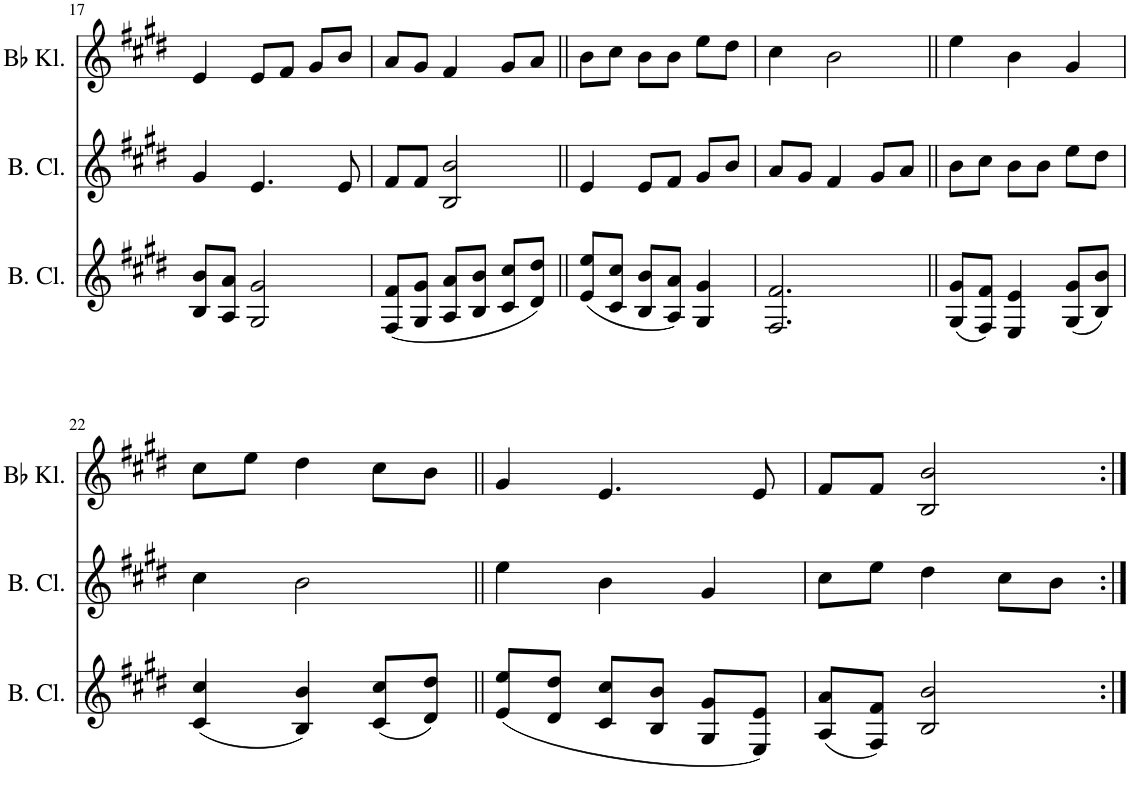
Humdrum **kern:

**kern	**kern	**kern
*part3	*part2	*part1
*staff3	*staff2	*staff1
*I"Basklarinet (cello)	*I"Basklarinet (zang canon)	*I"Bb klarinet
*I'B. Cl.	*	*I'Bb Kl.
!!LO:PB:g=z
*clefG2	*clefG2	*clefG2
*Trd1c2	*Trd1c2	*Trd1c2
*k[f#c#g#d#]	*k[f#c#g#d#]	*k[f#c#g#d#]
*M3/4	*M3/4	*M3/4
=17	=17	=17
8B/ 8b/L	4g#/	4e/
8A/ 8a/J	.	.
2G#/ 2g#/	4.e/	8e/L
.	.	8f#/J
.	.	8g#/L
.	8e/	8b/J
=18	=18	=18
(8F#/ 8f#/L	8f#/L	8a/L
8G#/ 8g#/J	8f#/J	8g#/J
8A/ 8a/L	2B/ 2b/	4f#/
8B/ 8b/J	.	.
8c#/ 8cc#/L	.	8g#/L
8d#/ 8dd#/J)	.	8a/J
=19||	=19||	=19||
(8e/ 8ee/L	4e/	8b\L
8c#/ 8cc#/J	.	8cc#\J
8B/ 8b/L	8e/L	8b\L
8A/ 8a/J)	8f#/J	8b\J
4G#/ 4g#/	8g#/L	8ee\L
.	8b/J	8dd#\J
=20	=20	=20
2.F#/ 2.f#/	8a/L	4cc#\
.	8g#/J	.
.	4f#/	2b\
.	8g#/L	.
.	8a/J	.
=21||	=21||	=21||
(8G#/ 8g#/L	8b\L	4ee\
8F#/ 8f#/J)	8cc#\J	.
4E/ 4e/	8b\L	4b\
.	8b\J	.
(8G#/ 8g#/L	8ee\L	4g#/
8B/ 8b/J)	8dd#\J	.
!!LO:LB:g=z
=22	=22	=22
(4c#/ 4cc#/	4cc#\	8cc#\L
.	.	8ee\J
4B/ 4b/)	2b\	4dd#\
(8c#/ 8cc#/L	.	8cc#\L
8d#/ 8dd#/J)	.	8b\J
=23||	=23||	=23||
(8e/ 8ee/L	4ee\	4g#/
8d#/ 8dd#/J	.	.
8c#/ 8cc#/L	4b\	4.e/
8B/ 8b/J	.	.
8G#/ 8g#/L	4g#/	.
8E/ 8e/J)	.	8e/
=24	=24	=24
(8A/ 8a/L	8cc#\L	8f#/L
8F#/ 8f#/J)	8ee\J	8f#/J
2B/ 2b/	4dd#\	2B/ 2b/
.	8cc#\L	.
.	8b\J	.
=:|!	=:|!	=:|!
*-	*-	*-
